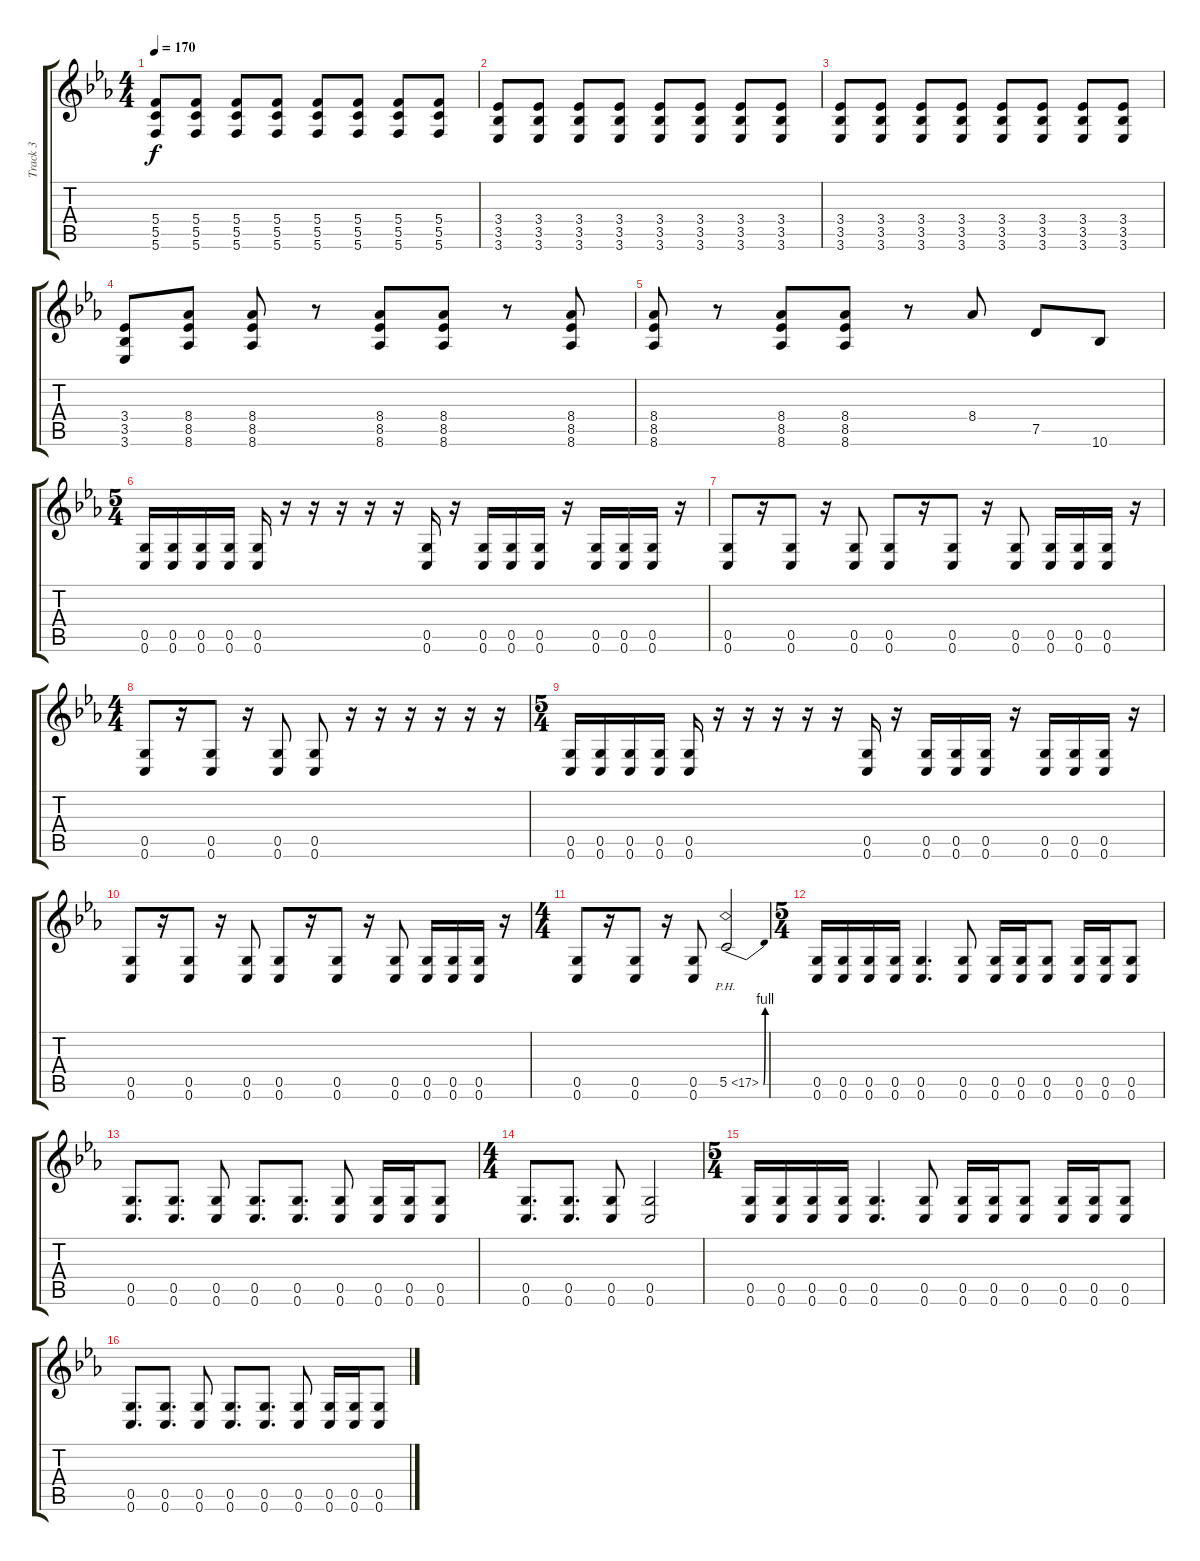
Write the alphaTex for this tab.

\track ("Track 3" "Track 3") {instrument distortionguitar}
\staff {score tabs}
\tuning (D4 A3 F3 C3 G2 C2) {hide}
\ts (4 4)
\tempo 170
\clef g2
\ks cminor
(5.4 5.5 5.6).8{dy f} (5.4 5.5 5.6).8 (5.4 5.5 5.6).8 (5.4 5.5 5.6).8 (5.4 5.5 5.6).8 (5.4 5.5 5.6).8 (5.4 5.5 5.6).8 (5.4 5.5 5.6).8 |
(3.4 3.5 3.6).8 (3.4 3.5 3.6).8 (3.4 3.5 3.6).8 (3.4 3.5 3.6).8 (3.4 3.5 3.6).8 (3.4 3.5 3.6).8 (3.4 3.5 3.6).8 (3.4 3.5 3.6).8 |
(3.4 3.5 3.6).8 (3.4 3.5 3.6).8 (3.4 3.5 3.6).8 (3.4 3.5 3.6).8 (3.4 3.5 3.6).8 (3.4 3.5 3.6).8 (3.4 3.5 3.6).8 (3.4 3.5 3.6).8 |
(3.4 3.5 3.6).8 (8.4 8.5 8.6).8 (8.4 8.5 8.6).8 r.8 (8.4 8.5 8.6).8 (8.4 8.5 8.6).8 r.8 (8.4 8.5 8.6).8 |
(8.4 8.5 8.6).8 r.8 (8.4 8.5 8.6).8 (8.4 8.5 8.6).8 r.8 8.4.8 7.5.8 10.6.8 |
\ts (5 4)
(0.5 0.6).16 (0.5 0.6).16 (0.5 0.6).16 (0.5 0.6).16 (0.5 0.6).16 r.16 r.16 r.16 r.16 r.16 (0.5 0.6).16 r.16 (0.5 0.6).16 (0.5 0.6).16 (0.5 0.6).16 r.16 (0.5 0.6).16 (0.5 0.6).16 (0.5 0.6).16 r.16 |
(0.5 0.6).8 r.16 (0.5 0.6).8 r.16 (0.5 0.6).8 (0.5 0.6).8 r.16 (0.5 0.6).8 r.16 (0.5 0.6).8 (0.5 0.6).16 (0.5 0.6).16 (0.5 0.6).16 r.16 |
\ts (4 4)
(0.5 0.6).8 r.16 (0.5 0.6).8 r.16 (0.5 0.6).8 (0.5 0.6).8 r.16 r.16 r.16 r.16 r.16 r.16 |
\ts (5 4)
(0.5 0.6).16 (0.5 0.6).16 (0.5 0.6).16 (0.5 0.6).16 (0.5 0.6).16 r.16 r.16 r.16 r.16 r.16 (0.5 0.6).16 r.16 (0.5 0.6).16 (0.5 0.6).16 (0.5 0.6).16 r.16 (0.5 0.6).16 (0.5 0.6).16 (0.5 0.6).16 r.16 |
(0.5 0.6).8 r.16 (0.5 0.6).8 r.16 (0.5 0.6).8 (0.5 0.6).8 r.16 (0.5 0.6).8 r.16 (0.5 0.6).8 (0.5 0.6).16 (0.5 0.6).16 (0.5 0.6).16 r.16 |
\ts (4 4)
(0.5 0.6).8 r.16 (0.5 0.6).8 r.16 (0.5 0.6).8 5.5{be (bend 0 0 60 4) ph 12}.2 |
\ts (5 4)
(0.5 0.6).16 (0.5 0.6).16 (0.5 0.6).16 (0.5 0.6).16 (0.5 0.6).4{d} (0.5 0.6).8 (0.5 0.6).16 (0.5 0.6).16 (0.5 0.6).8 (0.5 0.6).16 (0.5 0.6).16 (0.5 0.6).8 |
(0.5 0.6).8{d} (0.5 0.6).8{d} (0.5 0.6).8 (0.5 0.6).8{d} (0.5 0.6).8{d} (0.5 0.6).8 (0.5 0.6).16 (0.5 0.6).16 (0.5 0.6).8 |
\ts (4 4)
(0.5 0.6).8{d} (0.5 0.6).8{d} (0.5 0.6).8 (0.5 0.6).2 |
\ts (5 4)
(0.5 0.6).16 (0.5 0.6).16 (0.5 0.6).16 (0.5 0.6).16 (0.5 0.6).4{d} (0.5 0.6).8 (0.5 0.6).16 (0.5 0.6).16 (0.5 0.6).8 (0.5 0.6).16 (0.5 0.6).16 (0.5 0.6).8 |
(0.5 0.6).8{d} (0.5 0.6).8{d} (0.5 0.6).8 (0.5 0.6).8{d} (0.5 0.6).8{d} (0.5 0.6).8 (0.5 0.6).16 (0.5 0.6).16 (0.5 0.6).8
